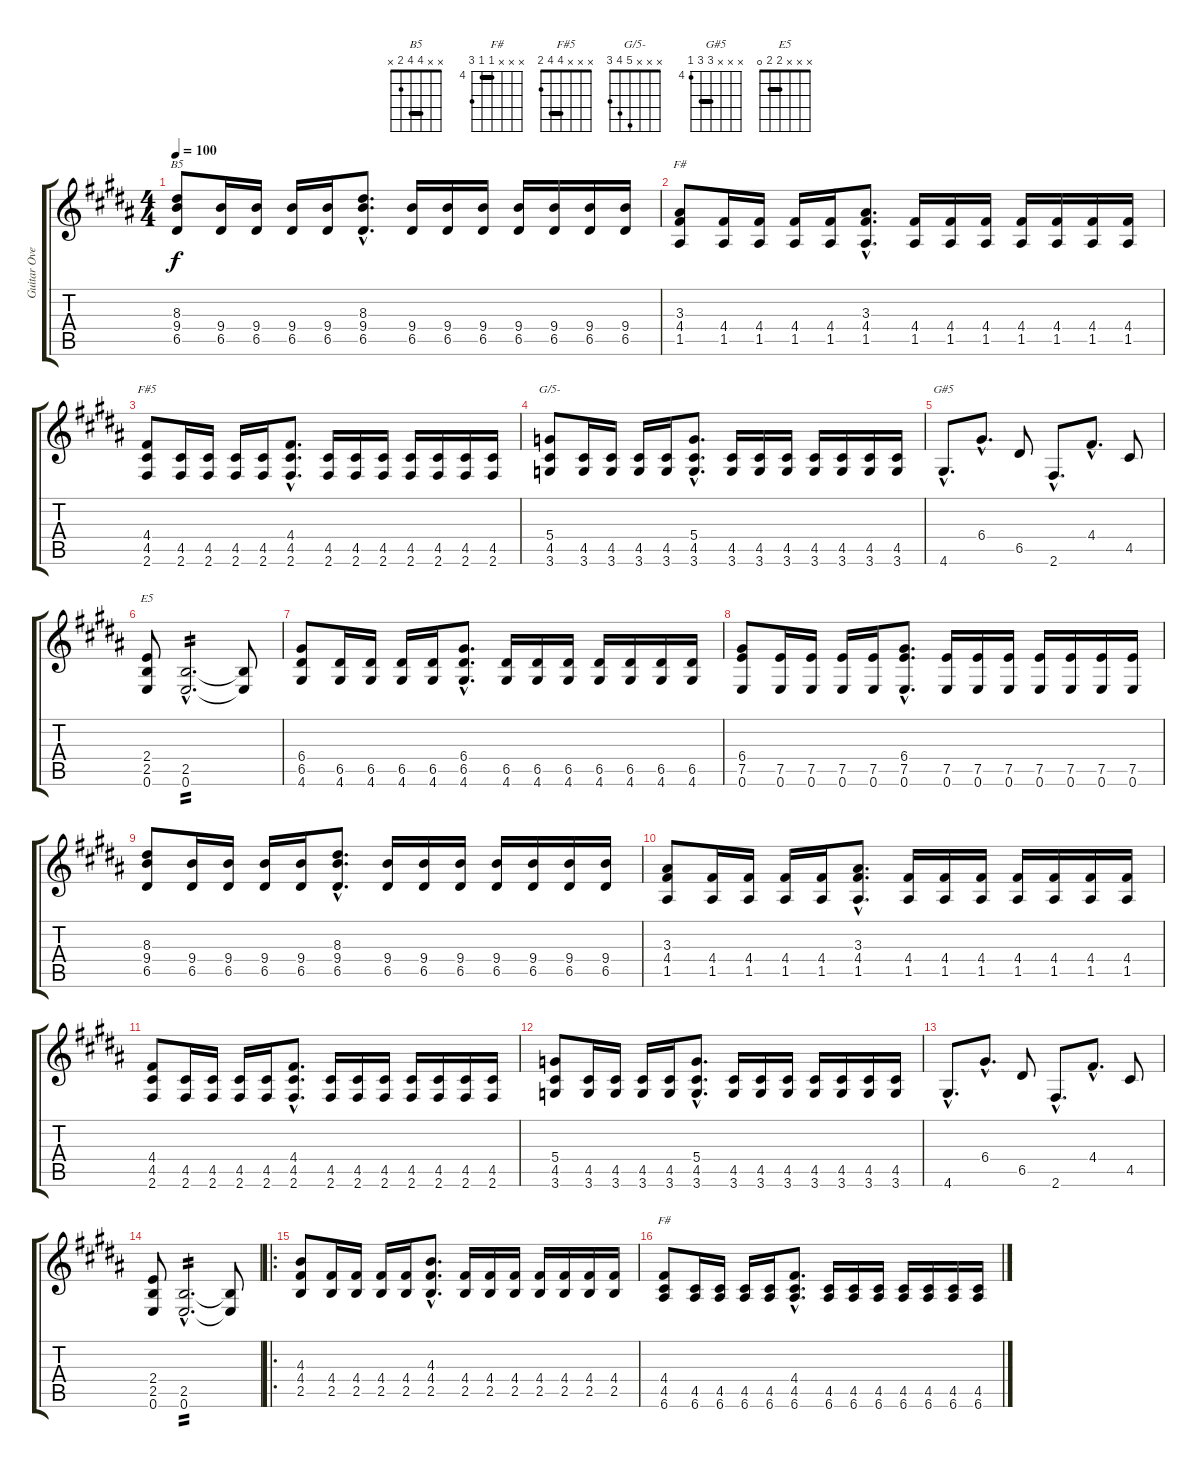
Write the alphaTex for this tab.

\track ("Guitar Overdub" "Guitar Ove") {instrument distortionguitar}
\staff {score tabs}
\tuning (E4 B3 G3 D3 A2 E2) {hide}
\chord ("B5" x x 4 4 2 x) {barre 4}
\chord ("F#" x x 3 4 1 x)
\chord ("F#5" x x x 4 4 2) {barre 4}
\chord ("G/5-" x x x 5 4 3)
\chord ("G#5" x x x 6 6 4) {firstfret 4 barre 6}
\chord ("E5" x x x 2 2 0) {barre 2}
\chord ("F#" x x x 4 4 6) {firstfret 4 barre 4}
\ts (4 4)
\tempo 100
\clef g2
\ks b
(8.3 9.4 6.5).8{ch "B5" dy f} (9.4 6.5).16 (9.4 6.5).16 (9.4 6.5).16 (9.4 6.5).16 (8.3{hac} 9.4{hac} 6.5{hac}).8{d} (9.4 6.5).16 (9.4 6.5).16 (9.4 6.5).16 (9.4 6.5).16 (9.4 6.5).16 (9.4 6.5).16 (9.4 6.5).16 |
(3.3 4.4 1.5).8{ch "F#"} (4.4 1.5).16 (4.4 1.5).16 (4.4 1.5).16 (4.4 1.5).16 (3.3{hac} 4.4{hac} 1.5{hac}).8{d} (4.4 1.5).16 (4.4 1.5).16 (4.4 1.5).16 (4.4 1.5).16 (4.4 1.5).16 (4.4 1.5).16 (4.4 1.5).16 |
(4.4 4.5 2.6).8{ch "F#5"} (4.5 2.6).16 (4.5 2.6).16 (4.5 2.6).16 (4.5 2.6).16 (4.4{hac} 4.5{hac} 2.6{hac}).8{d} (4.5 2.6).16 (4.5 2.6).16 (4.5 2.6).16 (4.5 2.6).16 (4.5 2.6).16 (4.5 2.6).16 (4.5 2.6).16 |
(5.4 4.5 3.6).8{ch "G/5-"} (4.5 3.6).16 (4.5 3.6).16 (4.5 3.6).16 (4.5 3.6).16 (5.4{hac} 4.5{hac} 3.6{hac}).8{d} (4.5 3.6).16 (4.5 3.6).16 (4.5 3.6).16 (4.5 3.6).16 (4.5 3.6).16 (4.5 3.6).16 (4.5 3.6).16 |
4.6{hac}.8{d ch "G#5"} 6.4{hac}.8{d} 6.5.8 2.6{hac}.8{d} 4.4{hac}.8{d} 4.5.8 |
(2.4 2.5 0.6).8{ch "E5"} (2.5{hac} 0.6{hac}).2{d tp 2} (2.5{t} 0.6{t}).8 |
(6.4 6.5 4.6).8 (6.5 4.6).16 (6.5 4.6).16 (6.5 4.6).16 (6.5 4.6).16 (6.4{hac} 6.5{hac} 4.6{hac}).8{d} (6.5 4.6).16 (6.5 4.6).16 (6.5 4.6).16 (6.5 4.6).16 (6.5 4.6).16 (6.5 4.6).16 (6.5 4.6).16 |
(6.4 7.5 0.6).8 (7.5 0.6).16 (7.5 0.6).16 (7.5 0.6).16 (7.5 0.6).16 (6.4{hac} 7.5{hac} 0.6{hac}).8{d} (7.5 0.6).16 (7.5 0.6).16 (7.5 0.6).16 (7.5 0.6).16 (7.5 0.6).16 (7.5 0.6).16 (7.5 0.6).16 |
(8.3 9.4 6.5).8 (9.4 6.5).16 (9.4 6.5).16 (9.4 6.5).16 (9.4 6.5).16 (8.3{hac} 9.4{hac} 6.5{hac}).8{d} (9.4 6.5).16 (9.4 6.5).16 (9.4 6.5).16 (9.4 6.5).16 (9.4 6.5).16 (9.4 6.5).16 (9.4 6.5).16 |
(3.3 4.4 1.5).8 (4.4 1.5).16 (4.4 1.5).16 (4.4 1.5).16 (4.4 1.5).16 (3.3{hac} 4.4{hac} 1.5{hac}).8{d} (4.4 1.5).16 (4.4 1.5).16 (4.4 1.5).16 (4.4 1.5).16 (4.4 1.5).16 (4.4 1.5).16 (4.4 1.5).16 |
(4.4 4.5 2.6).8 (4.5 2.6).16 (4.5 2.6).16 (4.5 2.6).16 (4.5 2.6).16 (4.4{hac} 4.5{hac} 2.6{hac}).8{d} (4.5 2.6).16 (4.5 2.6).16 (4.5 2.6).16 (4.5 2.6).16 (4.5 2.6).16 (4.5 2.6).16 (4.5 2.6).16 |
(5.4 4.5 3.6).8 (4.5 3.6).16 (4.5 3.6).16 (4.5 3.6).16 (4.5 3.6).16 (5.4{hac} 4.5{hac} 3.6{hac}).8{d} (4.5 3.6).16 (4.5 3.6).16 (4.5 3.6).16 (4.5 3.6).16 (4.5 3.6).16 (4.5 3.6).16 (4.5 3.6).16 |
4.6{hac}.8{d} 6.4{hac}.8{d} 6.5.8 2.6{hac}.8{d} 4.4{hac}.8{d} 4.5.8 |
(2.4 2.5 0.6).8 (2.5{hac} 0.6{hac}).2{d tp 2} (2.5{t} 0.6{t}).8 |
\ro
(4.3 4.4 2.5).8 (4.4 2.5).16 (4.4 2.5).16 (4.4 2.5).16 (4.4 2.5).16 (4.3{hac} 4.4{hac} 2.5{hac}).8{d} (4.4 2.5).16 (4.4 2.5).16 (4.4 2.5).16 (4.4 2.5).16 (4.4 2.5).16 (4.4 2.5).16 (4.4 2.5).16 |
(4.4 4.5 6.6).8{ch "F#"} (4.5 6.6).16 (4.5 6.6).16 (4.5 6.6).16 (4.5 6.6).16 (4.4{hac} 4.5{hac} 6.6{hac}).8{d} (4.5 6.6).16 (4.5 6.6).16 (4.5 6.6).16 (4.5 6.6).16 (4.5 6.6).16 (4.5 6.6).16 (4.5 6.6).16
